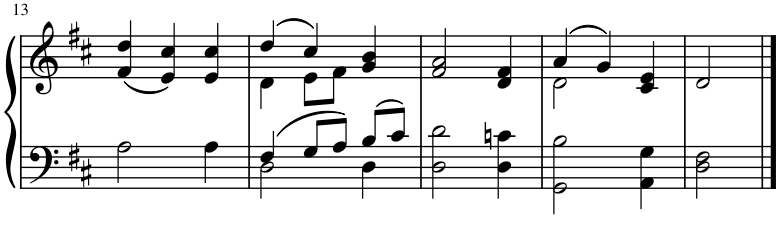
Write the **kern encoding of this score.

**kern	**kern
*part1	*part1
*staff2	*staff1
*I"Piano	*
*I'Pno.	*
!!LO:PB:g=z
*clefF4	*clefG2
*k[f#c#]	*k[f#c#]
*M3/4	*M3/4
=13	=13
2A\	(4f#/ 4dd/
.	4e/ 4cc#/)
4A\	4e/ 4cc#/
=14	=14
*^	*^
4F#/	2D\	(4dd/	4d\
8G/L	.	4cc#/)	8e\L
8A/J	.	.	8f#\J
8B/L	4D\	4g/ 4b/	4ryy
8c#/J	.	.	.
*v	*v	*	*
*	*v	*v
=15	=15
2D\ 2d\	2f#/ 2a/
4D\ 4cn\	4d/ 4f#/
=16	=16
*	*^
2GG\ 2B\	(4a/	2d\
.	4g/)	.
4AA\ 4G\	4c#/ 4e/	4ryy
*	*v	*v
=17	=17
2D\ 2F#\	2d/
==	==
*-	*-
